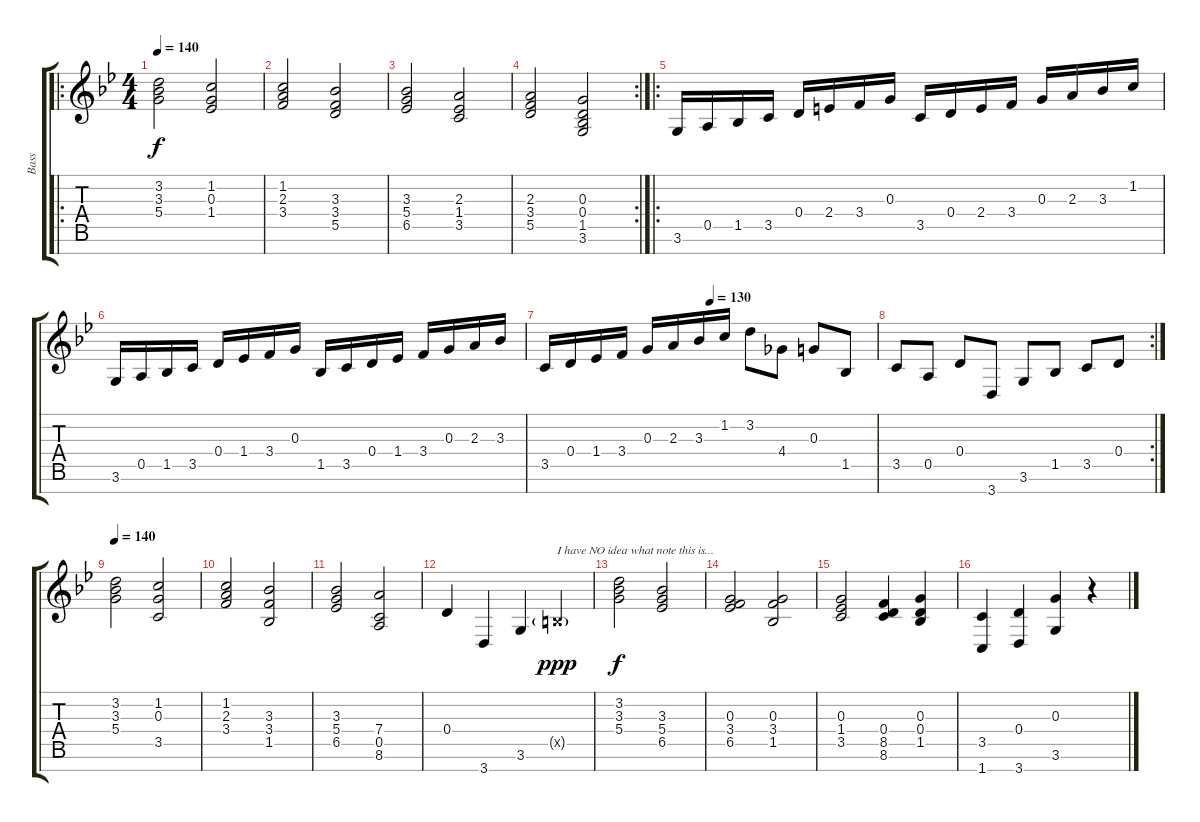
\track ("Bass" "Bass") {instrument overdrivenguitar}
\staff {score tabs}
\tuning (E4 B3 G3 D3 A2 E2 B1) {hide}
\ro
\ts (4 4)
\tempo 140
\clef g2
\ks gminor
(3.2 3.3 5.4).2{dy f} (1.2 0.3 1.4).2 |
(1.2 2.3 3.4).2 (3.3 3.4 5.5).2 |
(3.3 5.4 6.5).2 (2.3 1.4 3.5).2 |
\rc 2
(2.3 3.4 5.5).2 (0.3 0.4 1.5 3.6).2 |
\ro
3.6.16 0.5.16 1.5.16 3.5.16 0.4.16 2.4.16 3.4.16 0.3.16 3.5.16 0.4.16 2.4.16 3.4.16 0.3.16 2.3.16 3.3.16 1.2.16 |
3.6.16 0.5.16 1.5.16 3.5.16 0.4.16 1.4.16 3.4.16 0.3.16 1.5.16 3.5.16 0.4.16 1.4.16 3.4.16 0.3.16 2.3.16 3.3.16 |
\tempo (130 0.5)
3.5.16 0.4.16 1.4.16 3.4.16 0.3.16 2.3.16 3.3.16 1.2.16 3.2.8 4.4.8 0.3.8 1.5.8 |
\rc 2
3.5.8 0.5.8 0.4.8 3.7.8 3.6.8 1.5.8 3.5.8 0.4.8 |
\tempo 140
(3.2 3.3 5.4).2 (1.2 0.3 3.5).2 |
(1.2 2.3 3.4).2 (3.3 3.4 1.5).2 |
(3.3 5.4 6.5).2 (7.4 0.5 8.6).2 |
0.4.4 3.7.4 3.6.4 2.5{g x}.4{txt "I have NO idea what note this is... " dy ppp} |
(3.2 3.3 5.4).2{dy f} (3.3 5.4 6.5).2 |
(0.3 3.4 6.5).2 (0.3 3.4 1.5).2 |
(0.3 1.4 3.5).2 (0.4 8.5 8.6).4 (0.3 0.4 1.5).4 |
(3.5 1.7).4 (0.4 3.7).4 (0.3 3.6).4 r.4
